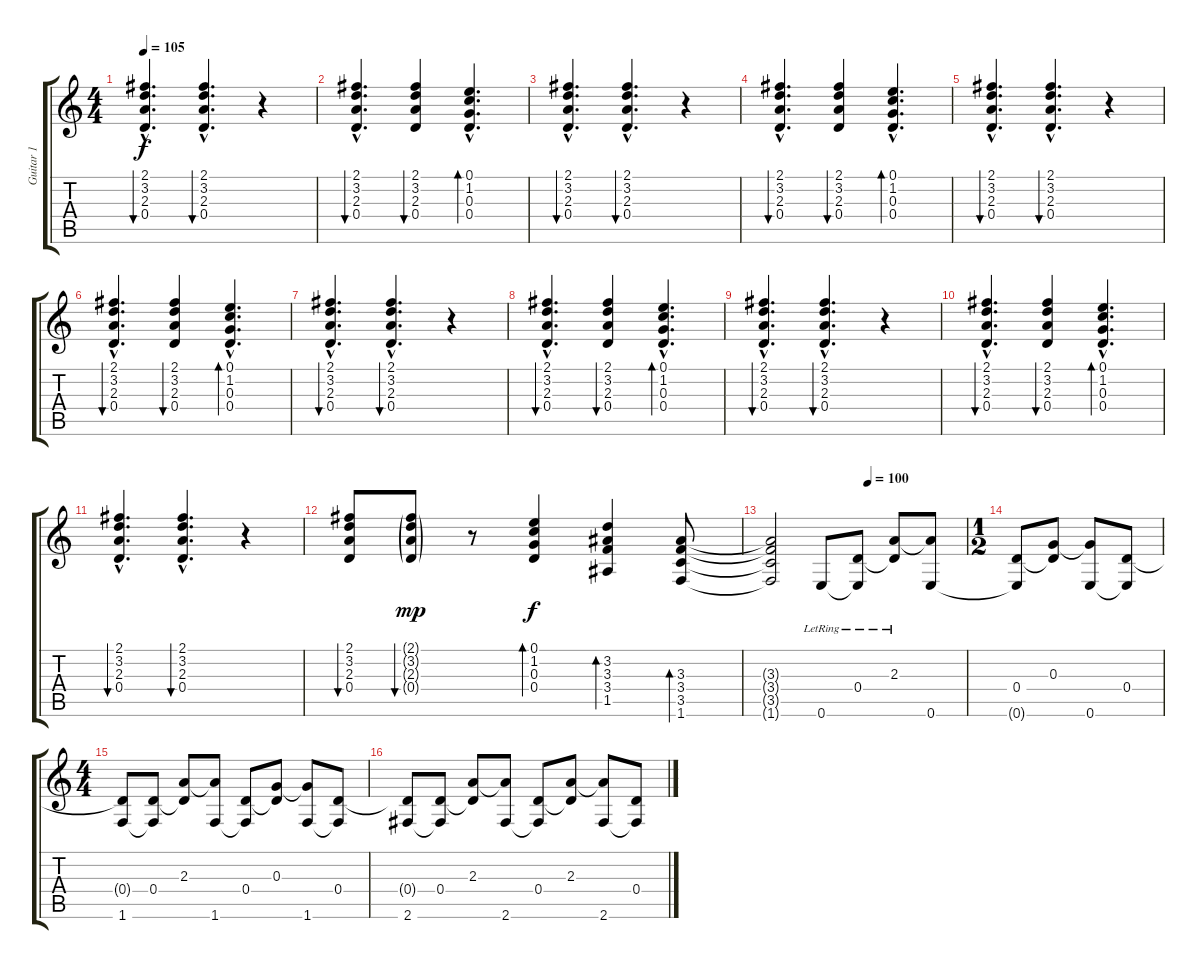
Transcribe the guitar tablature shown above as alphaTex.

\track ("Guitar 1" "Guitar 1") {instrument electricguitarclean}
\staff {score tabs}
\tuning (E4 B3 G3 D3 A2 E2) {hide}
\ts (4 4)
\tempo 105
\clef g2
\ks c
(2.1{hac} 3.2{hac} 2.3{hac} 0.4{hac}).4{d bu 30 dy f} (2.1{hac} 3.2{hac} 2.3{hac} 0.4{hac}).4{d bu 30} r.4 |
(2.1{hac} 3.2{hac} 2.3{hac} 0.4{hac}).4{d bu 30} (2.1 3.2 2.3 0.4).4{bu 30} (0.1{hac} 1.2{hac} 0.3{hac} 0.4{hac}).4{d bd 30} |
(2.1{hac} 3.2{hac} 2.3{hac} 0.4{hac}).4{d bu 30} (2.1{hac} 3.2{hac} 2.3{hac} 0.4{hac}).4{d bu 30} r.4 |
(2.1{hac} 3.2{hac} 2.3{hac} 0.4{hac}).4{d bu 30} (2.1 3.2 2.3 0.4).4{bu 30} (0.1{hac} 1.2{hac} 0.3{hac} 0.4{hac}).4{d bd 30} |
(2.1{hac} 3.2{hac} 2.3{hac} 0.4{hac}).4{d bu 30} (2.1{hac} 3.2{hac} 2.3{hac} 0.4{hac}).4{d bu 30} r.4 |
(2.1{hac} 3.2{hac} 2.3{hac} 0.4{hac}).4{d bu 30} (2.1 3.2 2.3 0.4).4{bu 30} (0.1{hac} 1.2{hac} 0.3{hac} 0.4{hac}).4{d bd 30} |
(2.1{hac} 3.2{hac} 2.3{hac} 0.4{hac}).4{d bu 30} (2.1{hac} 3.2{hac} 2.3{hac} 0.4{hac}).4{d bu 30} r.4 |
(2.1{hac} 3.2{hac} 2.3{hac} 0.4{hac}).4{d bu 30} (2.1 3.2 2.3 0.4).4{bu 30} (0.1{hac} 1.2{hac} 0.3{hac} 0.4{hac}).4{d bd 30} |
(2.1{hac} 3.2{hac} 2.3{hac} 0.4{hac}).4{d bu 30} (2.1{hac} 3.2{hac} 2.3{hac} 0.4{hac}).4{d bu 30} r.4 |
(2.1{hac} 3.2{hac} 2.3{hac} 0.4{hac}).4{d bu 30} (2.1 3.2 2.3 0.4).4{bu 30} (0.1{hac} 1.2{hac} 0.3{hac} 0.4{hac}).4{d bd 30} |
(2.1{hac} 3.2{hac} 2.3{hac} 0.4{hac}).4{d bu 30} (2.1{hac} 3.2{hac} 2.3{hac} 0.4{hac}).4{d bu 30} r.4 |
(2.1 3.2 2.3 0.4).8{bu 30} (2.1{g} 3.2{g} 2.3{g} 0.4{g}).8{bu 30 dy mp} r.8 (0.1 1.2 0.3 0.4).4{bd 30 dy f} (3.2 3.3 3.4 1.5).4{bd 30} (3.3 3.4 3.5 1.6).8{bd 30} |
\tempo (100 0.5)
(3.3{t} 3.4{t} 3.5{t} 1.6{t}).2 0.6{lr}.8 (0.4{lr} 0.6{t}).8 (2.3{lr} 0.4{t}).8 (2.3{t} 0.6).8 |
\ts (1 2)
(0.4 0.6{t}).8 (0.3 0.4{t}).8 (0.3{t} 0.6).8 (0.4 0.6{t}).8 |
\ts (4 4)
(0.4{t} 1.6).8 (0.4 1.6{t}).8 (2.3 0.4{t}).8 (2.3{t} 1.6).8 (0.4 1.6{t}).8 (0.3 0.4{t}).8 (0.3{t} 1.6).8 (0.4 1.6{t}).8 |
(0.4{t} 2.6).8 (0.4 2.6{t}).8 (2.3 0.4{t}).8 (2.3{t} 2.6).8 (0.4 2.6{t}).8 (2.3 0.4{t}).8 (2.3{t} 2.6).8 (0.4 2.6{t}).8
